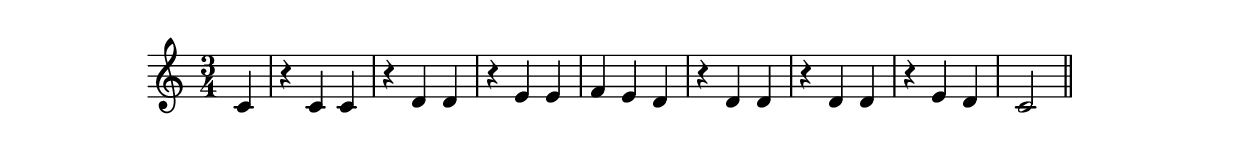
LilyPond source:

\version "2.19.49"
%{\header {
  composer = "B. Crowell"
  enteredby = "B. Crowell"
}%}
\score{{\key c \major
\time 3/4
%{\tempo 4=90
%}\relative c' {
  \partial 4
  c4 | r c c | r d d | r e e | f e d | r d d | r d d | r e d | c2
  \bar "||"
}

}}